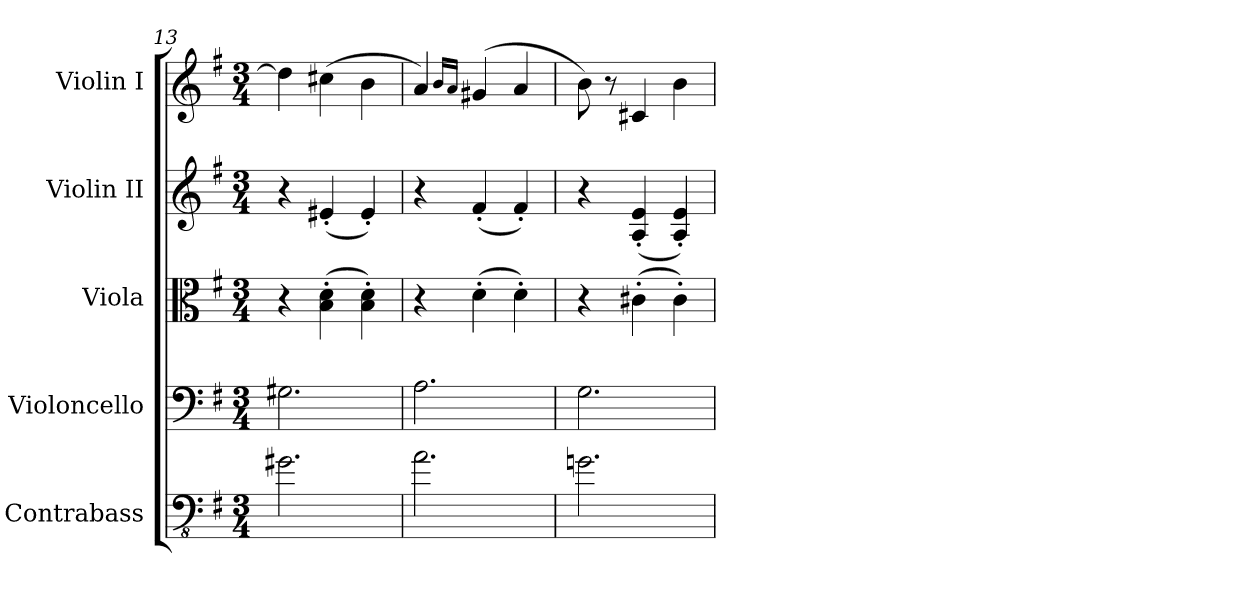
**kern	**kern	**kern	**kern	**kern
*part5	*part4	*part3	*part2	*part1
*staff5	*staff4	*staff3	*staff2	*staff1
*I"Contrabass	*I"Violoncello	*I"Viola	*I"Violin II	*I"Violin I
*I'Cb	*I'Vc	*I'Vla	*I'Vln	*I'Vln
*clefFv4	*clefF4	*clefC3	*clefG2	*clefG2
*ITrd7c12	*	*	*	*
*k[f#]	*k[f#]	*k[f#]	*k[f#]	*k[f#]
*M3/4	*M3/4	*M3/4	*M3/4	*M3/4
=13	=13	=13	=13	=13
2.GG#X\	2.G#X\	4r	4r	4dd\]
.	.	(4B\' 4d\'	(4e#X'/	(4cc#X\
.	.	4B\' 4d\')	4e#'/)	4b\
=14	=14	=14	=14	=14
2.AA\	2.A\	4r	4r	4a/)
.	.	.	.	16qb/LL
.	.	.	.	16qa/JJ
.	.	(4d'\	(4f#'/	(4g#X/
.	.	4d'\)	4f#'/)	4a/
=15	=15	=15	=15	=15
2.GGn\	2.G\	4r	4r	8b\)
.	.	.	.	8r
.	.	(4c#X'\	(4A/' 4e/'	4c#X/
.	.	4c#'\)	4A/' 4e/')	4b\
=	=	=	=	=
*-	*-	*-	*-	*-
